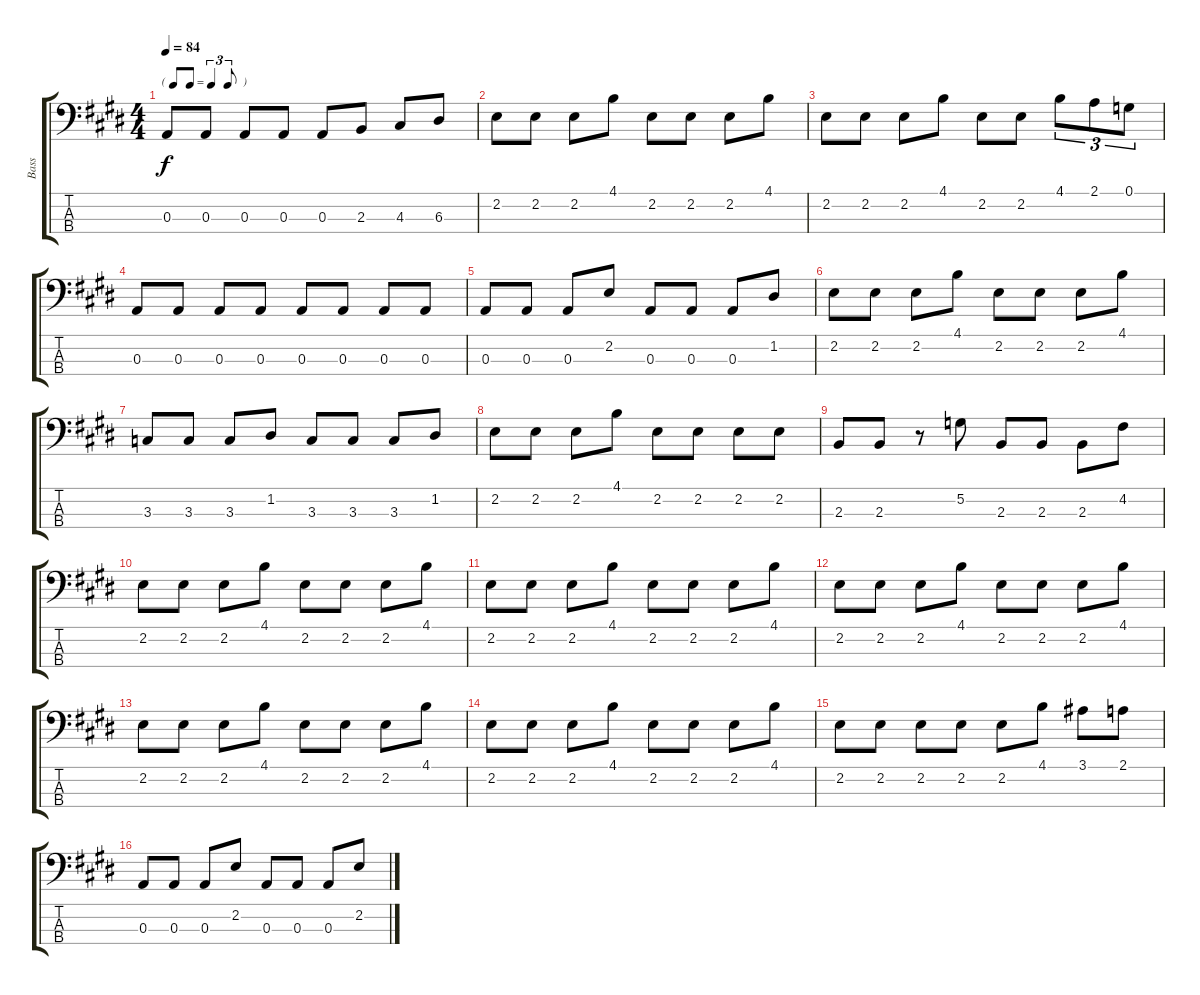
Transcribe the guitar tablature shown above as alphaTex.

\track ("Bass" "Bass") {instrument electricbassfinger}
\staff {score tabs}
\tuning (G2 D2 A1 E1) {hide}
\ts (4 4)
\tf triplet8th
\tempo 84
\clef f4
\ks e
0.3.8{dy f} 0.3.8 0.3.8 0.3.8 0.3.8 2.3.8 4.3.8 6.3.8 |
2.2.8 2.2.8 2.2.8 4.1.8 2.2.8 2.2.8 2.2.8 4.1.8 |
2.2.8 2.2.8 2.2.8 4.1.8 2.2.8 2.2.8 4.1.8{tu (3 2)} 2.1.8{tu (3 2)} 0.1.8{tu (3 2)} |
0.3.8 0.3.8 0.3.8 0.3.8 0.3.8 0.3.8 0.3.8 0.3.8 |
0.3.8 0.3.8 0.3.8 2.2.8 0.3.8 0.3.8 0.3.8 1.2.8 |
2.2.8 2.2.8 2.2.8 4.1.8 2.2.8 2.2.8 2.2.8 4.1.8 |
3.3.8 3.3.8 3.3.8 1.2.8 3.3.8 3.3.8 3.3.8 1.2.8 |
2.2.8 2.2.8 2.2.8 4.1.8 2.2.8 2.2.8 2.2.8 2.2.8 |
2.3.8 2.3.8 r.8 5.2.8 2.3.8 2.3.8 2.3.8 4.2.8 |
2.2.8 2.2.8 2.2.8 4.1.8 2.2.8 2.2.8 2.2.8 4.1.8 |
2.2.8 2.2.8 2.2.8 4.1.8 2.2.8 2.2.8 2.2.8 4.1.8 |
2.2.8 2.2.8 2.2.8 4.1.8 2.2.8 2.2.8 2.2.8 4.1.8 |
2.2.8 2.2.8 2.2.8 4.1.8 2.2.8 2.2.8 2.2.8 4.1.8 |
2.2.8 2.2.8 2.2.8 4.1.8 2.2.8 2.2.8 2.2.8 4.1.8 |
2.2.8 2.2.8 2.2.8 2.2.8 2.2.8 4.1.8 3.1.8 2.1.8 |
0.3.8 0.3.8 0.3.8 2.2.8 0.3.8 0.3.8 0.3.8 2.2.8
